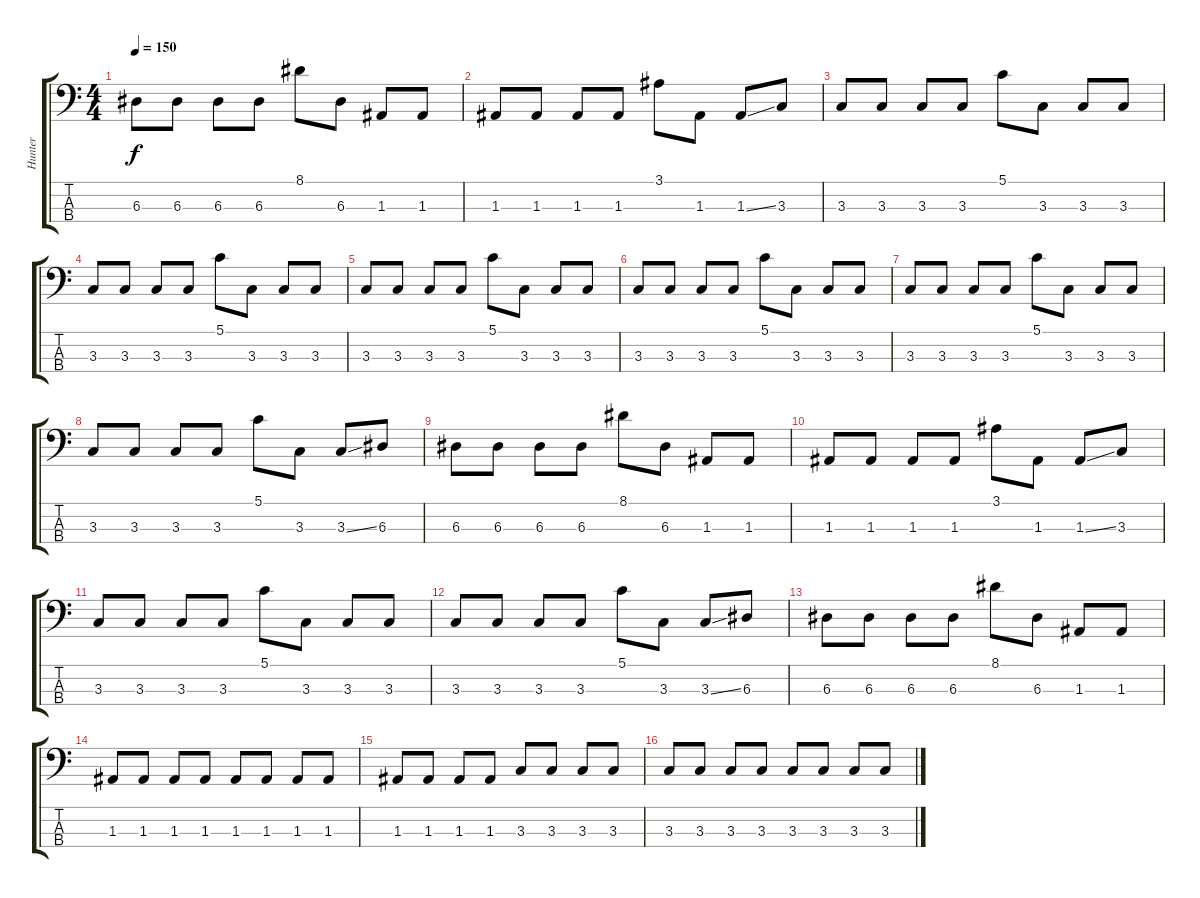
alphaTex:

\track ("Hunter" "Hunter") {instrument electricbasspick}
\staff {score tabs}
\tuning (G2 D2 A1 E1) {hide}
\ts (4 4)
\tempo 150
\clef f4
\ks c
6.3.8{dy f} 6.3.8 6.3.8 6.3.8 8.1.8 6.3.8 1.3.8 1.3.8 |
1.3.8 1.3.8 1.3.8 1.3.8 3.1.8 1.3.8 1.3{ss}.8 3.3.8 |
3.3.8 3.3.8 3.3.8 3.3.8 5.1.8 3.3.8 3.3.8 3.3.8 |
3.3.8 3.3.8 3.3.8 3.3.8 5.1.8 3.3.8 3.3.8 3.3.8 |
3.3.8 3.3.8 3.3.8 3.3.8 5.1.8 3.3.8 3.3.8 3.3.8 |
3.3.8 3.3.8 3.3.8 3.3.8 5.1.8 3.3.8 3.3.8 3.3.8 |
3.3.8 3.3.8 3.3.8 3.3.8 5.1.8 3.3.8 3.3.8 3.3.8 |
3.3.8 3.3.8 3.3.8 3.3.8 5.1.8 3.3.8 3.3{ss}.8 6.3.8 |
6.3.8 6.3.8 6.3.8 6.3.8 8.1.8 6.3.8 1.3.8 1.3.8 |
1.3.8 1.3.8 1.3.8 1.3.8 3.1.8 1.3.8 1.3{ss}.8 3.3.8 |
3.3.8 3.3.8 3.3.8 3.3.8 5.1.8 3.3.8 3.3.8 3.3.8 |
3.3.8 3.3.8 3.3.8 3.3.8 5.1.8 3.3.8 3.3{ss}.8 6.3.8 |
6.3.8 6.3.8 6.3.8 6.3.8 8.1.8 6.3.8 1.3.8 1.3.8 |
1.3.8 1.3.8 1.3.8 1.3.8 1.3.8 1.3.8 1.3.8 1.3.8 |
1.3.8 1.3.8 1.3.8 1.3.8 3.3.8 3.3.8 3.3.8 3.3.8 |
3.3.8 3.3.8 3.3.8 3.3.8 3.3.8 3.3.8 3.3.8 3.3.8
